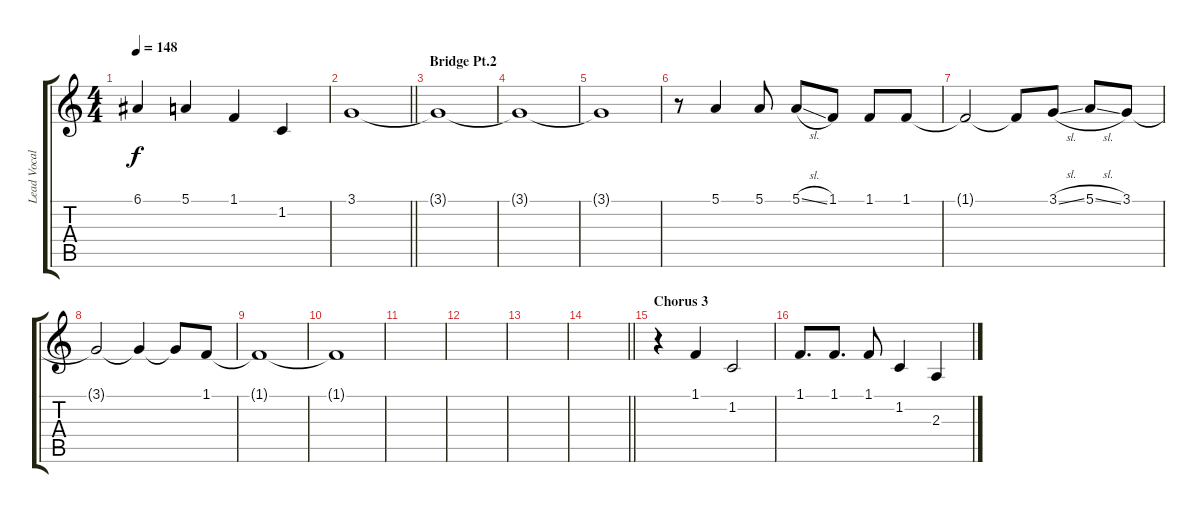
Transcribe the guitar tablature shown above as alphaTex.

\track ("Lead Vocals " "Lead Vocal") {instrument altosax}
\staff {score tabs}
\tuning (E4 B3 G3 D3 A2 E2) {hide}
\ts (4 4)
\tempo 148
\clef g2
\ks c
6.1.4{dy f} 5.1.4 1.1.4 1.2.4 |
\barLineRight lightlight
3.1.1 |
\section ("" "Bridge Pt.2")
3.1{t}.1 |
3.1{t}.1 |
3.1{t}.1 |
r.8 5.1.4 5.1.8 5.1{sl}.8 1.1.8 1.1.8 1.1.8 |
1.1{t}.2 1.1{t}.8 3.1{sl}.8 5.1{sl}.8 3.1.8 |
3.1{t}.2 3.1{t}.4 3.1{t}.8 1.1.8 |
1.1{t}.1 |
1.1{t}.1 |
|
|
|
\barLineRight lightlight
|
\section ("" "Chorus 3")
r.4{volume 16} 1.1.4 1.2.2 |
1.1.8{d} 1.1.8{d} 1.1.8 1.2.4 2.3.4
